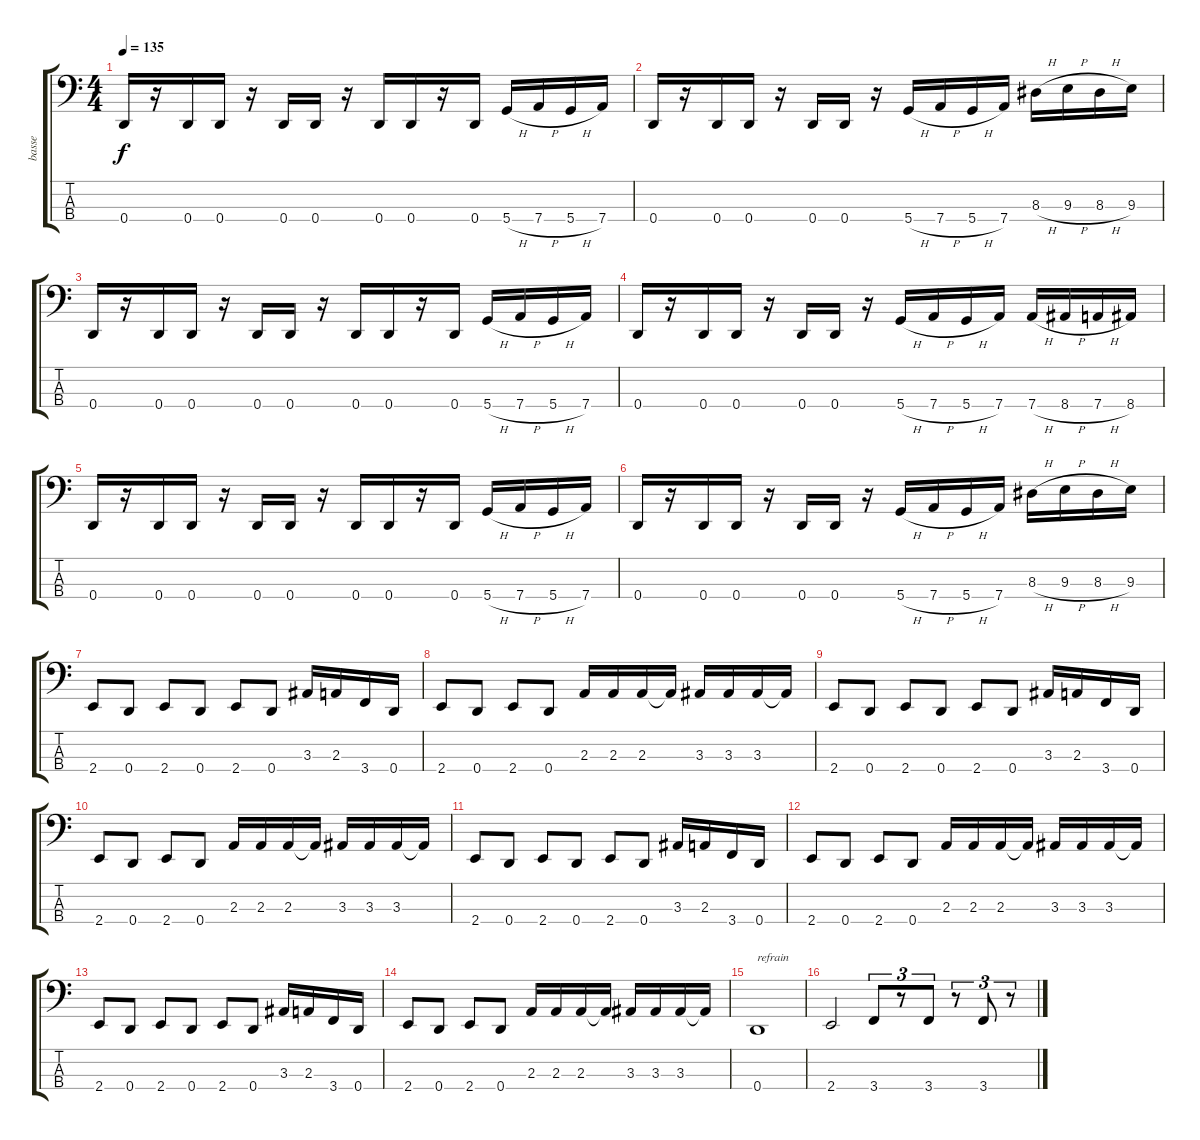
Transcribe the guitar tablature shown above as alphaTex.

\track ("basse" "basse") {instrument electricbasspick}
\staff {score tabs}
\tuning (F2 C2 G1 D1) {hide}
\ts (4 4)
\tempo 135
\clef f4
\ks c
0.4.16{dy f} r.16 0.4.16 0.4.16 r.16 0.4.16 0.4.16 r.16 0.4.16 0.4.16 r.16 0.4.16 5.4{h}.16 7.4{h}.16 5.4{h}.16 7.4.16 |
0.4.16 r.16 0.4.16 0.4.16 r.16 0.4.16 0.4.16 r.16 5.4{h}.16 7.4{h}.16 5.4{h}.16 7.4.16 8.3{h}.16 9.3{h}.16 8.3{h}.16 9.3.16 |
0.4.16 r.16 0.4.16 0.4.16 r.16 0.4.16 0.4.16 r.16 0.4.16 0.4.16 r.16 0.4.16 5.4{h}.16 7.4{h}.16 5.4{h}.16 7.4.16 |
0.4.16 r.16 0.4.16 0.4.16 r.16 0.4.16 0.4.16 r.16 5.4{h}.16 7.4{h}.16 5.4{h}.16 7.4.16 7.4{h}.16 8.4{h}.16 7.4{h}.16 8.4.16 |
0.4.16 r.16 0.4.16 0.4.16 r.16 0.4.16 0.4.16 r.16 0.4.16 0.4.16 r.16 0.4.16 5.4{h}.16 7.4{h}.16 5.4{h}.16 7.4.16 |
0.4.16 r.16 0.4.16 0.4.16 r.16 0.4.16 0.4.16 r.16 5.4{h}.16 7.4{h}.16 5.4{h}.16 7.4.16 8.3{h}.16 9.3{h}.16 8.3{h}.16 9.3.16 |
2.4.8 0.4.8 2.4.8 0.4.8 2.4.8 0.4.8 3.3.16 2.3.16 3.4.16 0.4.16 |
2.4.8 0.4.8 2.4.8 0.4.8 2.3.16 2.3.16 2.3.16 2.3{t}.16 3.3.16 3.3.16 3.3.16 3.3{t}.16 |
2.4.8 0.4.8 2.4.8 0.4.8 2.4.8 0.4.8 3.3.16 2.3.16 3.4.16 0.4.16 |
2.4.8 0.4.8 2.4.8 0.4.8 2.3.16 2.3.16 2.3.16 2.3{t}.16 3.3.16 3.3.16 3.3.16 3.3{t}.16 |
2.4.8 0.4.8 2.4.8 0.4.8 2.4.8 0.4.8 3.3.16 2.3.16 3.4.16 0.4.16 |
2.4.8 0.4.8 2.4.8 0.4.8 2.3.16 2.3.16 2.3.16 2.3{t}.16 3.3.16 3.3.16 3.3.16 3.3{t}.16 |
2.4.8 0.4.8 2.4.8 0.4.8 2.4.8 0.4.8 3.3.16 2.3.16 3.4.16 0.4.16 |
2.4.8 0.4.8 2.4.8 0.4.8 2.3.16 2.3.16 2.3.16 2.3{t}.16 3.3.16 3.3.16 3.3.16 3.3{t}.16 |
0.4.1{txt "refrain"} |
2.4.2 3.4.8{tu (3 2)} r.8{tu (3 2)} 3.4.8{tu (3 2)} r.8{tu (3 2)} 3.4.8{tu (3 2)} r.8{tu (3 2)}
